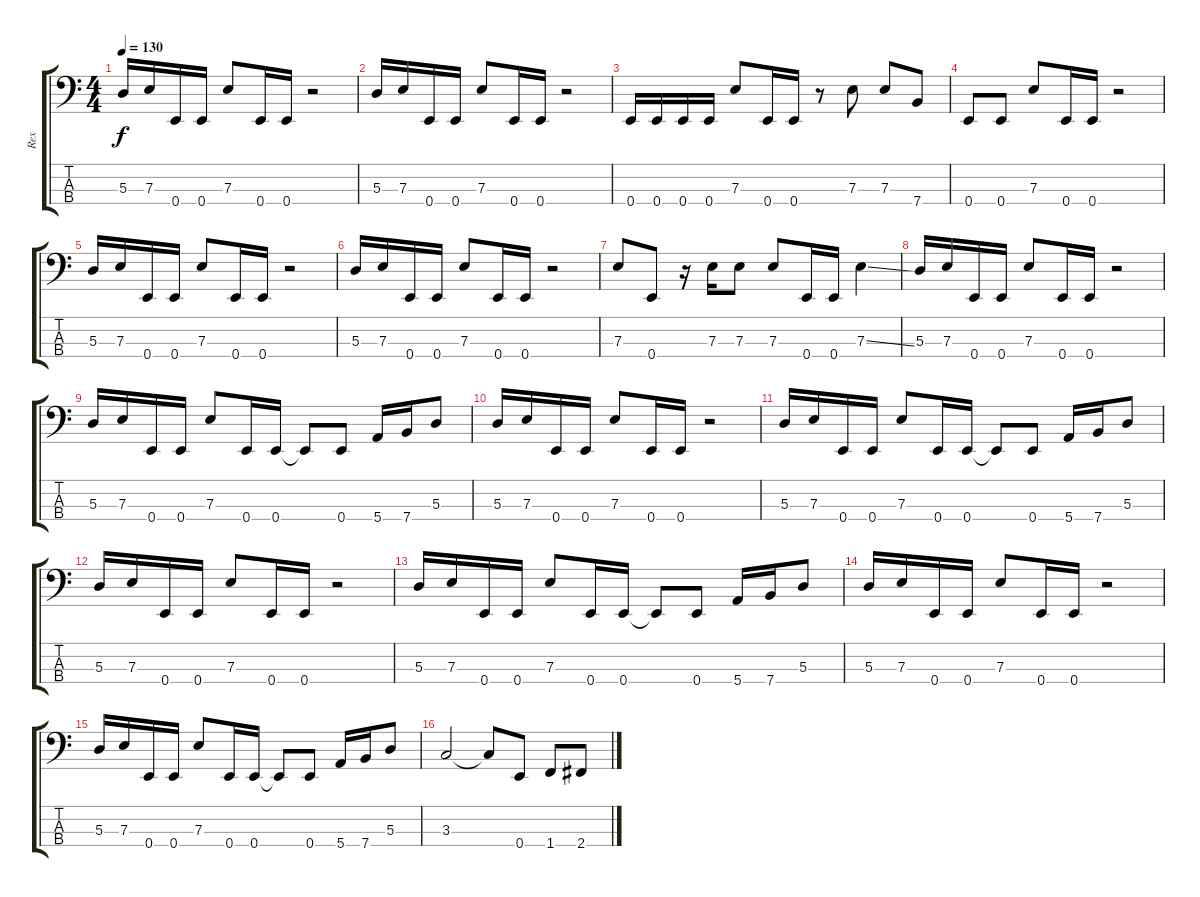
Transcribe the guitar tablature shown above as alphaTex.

\track ("Rex" "Rex") {instrument electricbasspick}
\staff {score tabs}
\tuning (G2 D2 A1 E1) {hide}
\ts (4 4)
\tempo 130
\clef f4
\ks c
5.3.16{dy f} 7.3.16 0.4.16 0.4.16 7.3.8 0.4.16 0.4.16 r.2 |
5.3.16 7.3.16 0.4.16 0.4.16 7.3.8 0.4.16 0.4.16 r.2 |
0.4.16 0.4.16 0.4.16 0.4.16 7.3.8 0.4.16 0.4.16 r.8 7.3.8 7.3.8 7.4.8 |
0.4.8 0.4.8 7.3.8 0.4.16 0.4.16 r.2 |
5.3.16 7.3.16 0.4.16 0.4.16 7.3.8 0.4.16 0.4.16 r.2 |
5.3.16 7.3.16 0.4.16 0.4.16 7.3.8 0.4.16 0.4.16 r.2 |
7.3.8 0.4.8 r.16 7.3.16 7.3.8 7.3.8 0.4.16 0.4.16 7.3{ss}.4 |
5.3.16 7.3.16 0.4.16 0.4.16 7.3.8 0.4.16 0.4.16 r.2 |
5.3.16 7.3.16 0.4.16 0.4.16 7.3.8 0.4.16 0.4.16 0.4{t}.8 0.4.8 5.4.16 7.4.16 5.3.8 |
5.3.16 7.3.16 0.4.16 0.4.16 7.3.8 0.4.16 0.4.16 r.2 |
5.3.16 7.3.16 0.4.16 0.4.16 7.3.8 0.4.16 0.4.16 0.4{t}.8 0.4.8 5.4.16 7.4.16 5.3.8 |
5.3.16 7.3.16 0.4.16 0.4.16 7.3.8 0.4.16 0.4.16 r.2 |
5.3.16 7.3.16 0.4.16 0.4.16 7.3.8 0.4.16 0.4.16 0.4{t}.8 0.4.8 5.4.16 7.4.16 5.3.8 |
5.3.16 7.3.16 0.4.16 0.4.16 7.3.8 0.4.16 0.4.16 r.2 |
5.3.16 7.3.16 0.4.16 0.4.16 7.3.8 0.4.16 0.4.16 0.4{t}.8 0.4.8 5.4.16 7.4.16 5.3.8 |
3.3.2 3.3{t}.8 0.4.8 1.4.8 2.4.8
